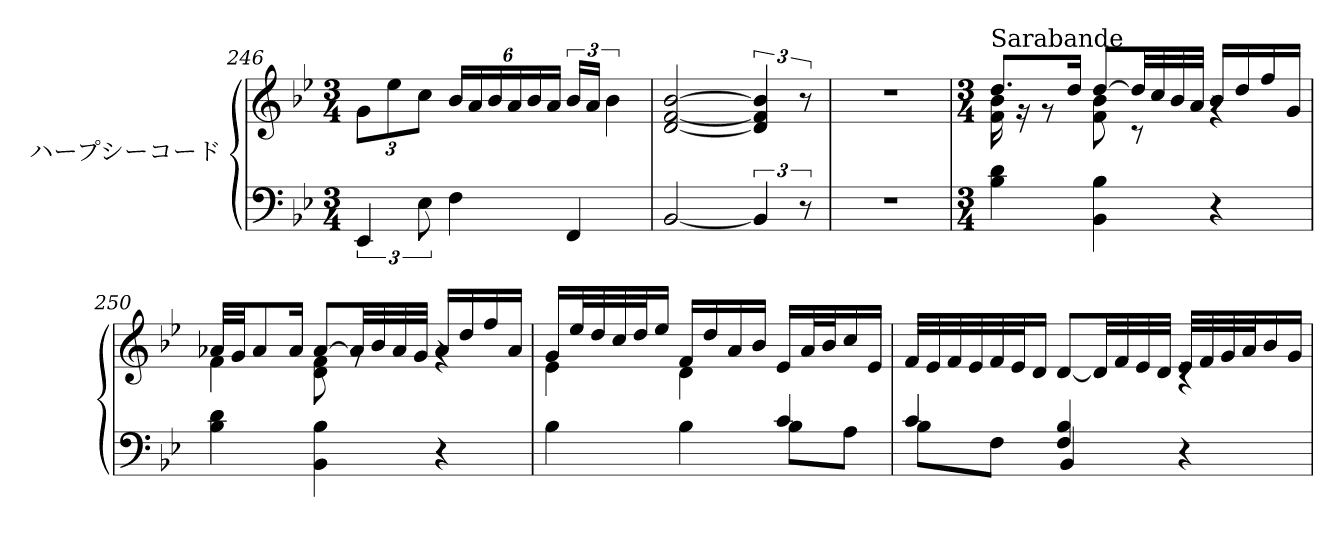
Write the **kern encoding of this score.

**kern	**kern
*part1	*part1
*staff2	*staff1
*I"ハープシーコード	*
*clefF4	*clefG2
*k[b-e-]	*k[b-e-]
*M3/4	*M3/4
*	*Xbrackettup
=246	=246
6EE-/	12g\L
.	12ee-\
12E-\	12cc\J
4F\	24b-/LL
.	24a/
.	24b-/
.	24a/
.	24b-/
.	24a/JJ
*	*brackettup
4FF/	24b-/LL
.	24a/JJ
.	6b-\
=247	=247
[2BB-/	[2d/ [2f/ [2b-/
6BB-/]	6d/] 6f/] 6b-/]
12r	12r
=248	=248
2.r	2.r
!!LO:PB:g=z
=249	=249
*M3/4	*M3/4
*	*MM80
*	*^
!	!LO:TX:a:t=Sarabande	!
4B-\ 4d\	8.dd/L	16f\ 16b-\
.	.	16r
.	.	8r
.	16dd/Jk	.
4BB-\ 4B-\	[8dd/L	8f\ 8b-\
.	32dd/LL]	8r
.	32cc/	.
.	32b-/	.
.	32a/JJJ	.
4r	16b-/LL	4rg
.	16dd/	.
.	16ff/	.
.	16g/JJ	.
=250	=250	=250
4B-\ 4d\	32a-X/LLL	4f\
.	32g/JJ	.
.	8a-/	.
.	16a-/Jk	.
4BB-\ 4B-\	[8a-/L	8d\ 8f\
.	32a-/LL]	8rg
.	32b-/	.
.	32a-/	.
.	32g/JJJ	.
4r	16a-/LL	4rg
.	16dd/	.
.	16ff/	.
.	16a-/JJ	.
=251	=251	=251
*^	*	*
2ryy	4B-\	16g/LL	4e-\
.	.	32ee-/L	.
.	.	32dd/	.
.	.	32cc/	.
.	.	32dd/J	.
.	.	16ee-/JJ	.
.	4B-\	16f/LL	4d\
.	.	16dd/	.
.	.	16a/	.
.	.	16b-/JJ	.
4c/	8B-\L	16e-/LL	4ryy
.	.	32a/L	.
.	.	32b-/J	.
.	8A\J	16cc/	.
.	.	16e-/JJ	.
!!LO:LB:g=z	!!
=252	=252	=252	=252
4c/	8B-\L	32f/LLL	2ryy
.	.	32e-/	.
.	.	32f/	.
.	.	32e-/	.
.	8F\J	32f/	.
.	.	32e-/J	.
.	.	16d/JJ	.
4F/ 4B-/	4BB-/	[8d/L	.
.	.	32d/LL]	.
.	.	32f/	.
.	.	32e-/	.
.	.	32d/JJJ	.
4ryy	4r	32e-/LLL	4rc
.	.	32f/	.
.	.	32g/	.
.	.	32a/J	.
.	.	16b-/	.
.	.	16g/JJ	.
*v	*v	*	*
*	*v	*v
=	=
*-	*-
